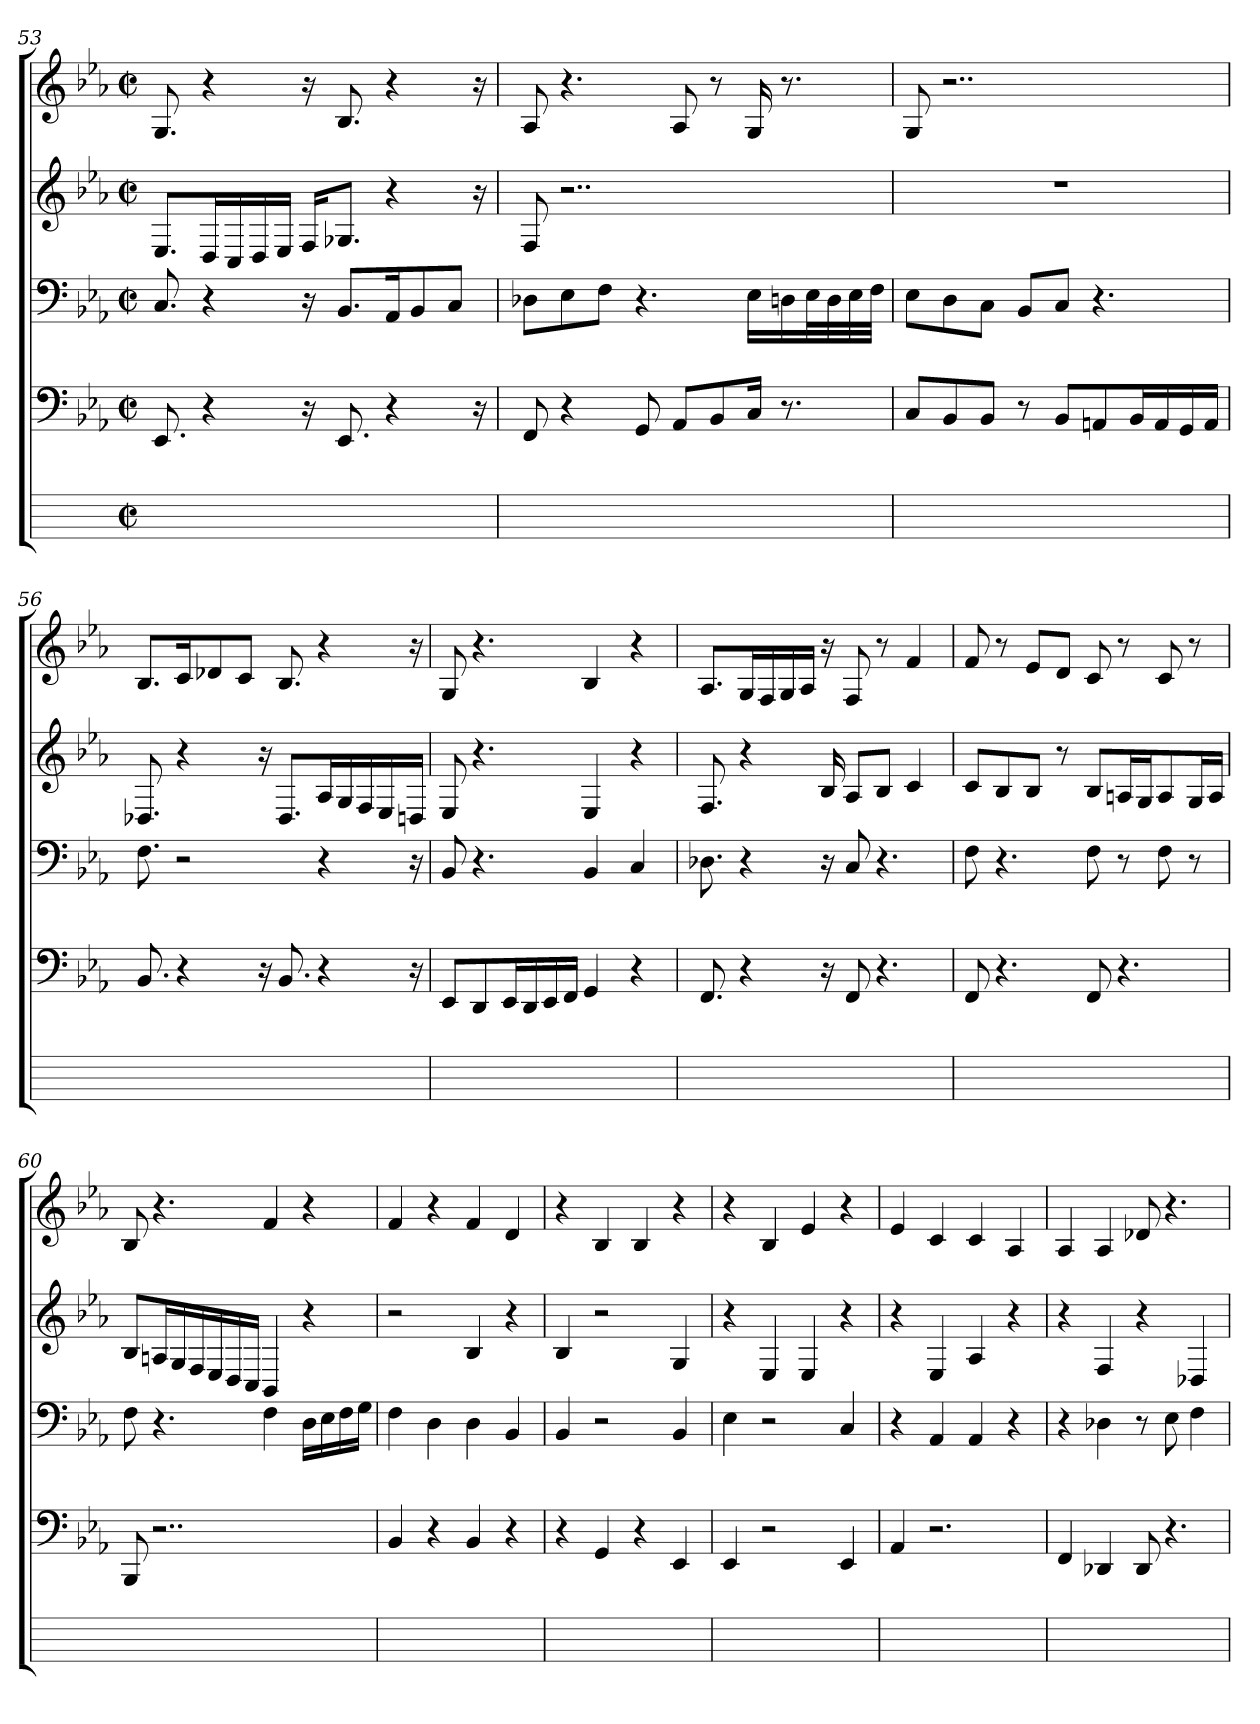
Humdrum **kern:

**kern	**kern	**kern	**kern	**kern
*part5	*part4	*part3	*part2	*part1
*staff5	*staff4	*staff3	*staff2	*staff1
*	*clefF4	*clefF4	*clefG2	*clefG2
*	*k[b-e-a-]	*k[b-e-a-]	*k[b-e-a-]	*k[b-e-a-]
*	*E-:	*E-:	*E-:	*E-:
*M2/2	*M2/2	*M2/2	*M2/2	*M2/2
*met(c|)	*met(c|)	*met(c|)	*met(c|)	*met(c|)
=53	=53	=53	=53	=53
1ryy	8.EE-	8.C	8.E-L	8.G
.	4r	4r	16DiL	4r
.	.	.	16Ci	.
.	.	.	16Di	.
.	.	.	16E-jJJ	.
.	16r	16r	16FiKL	16r
.	8.EE-	8.BB-L	8.G-XZJ	8.B-
.	4r	16AA-ik	4r	4r
.	.	8BB-i	.	.
.	.	8CJ	.	.
.	16r	.	16r	16r
=54	=54	=54	=54	=54
1ryy	8FF	8D-XZL	8F	8A-
.	4r	8E-	2..r	4.r
.	.	8FJ	.	.
.	8GG	4.r	.	.
.	8AA-L	.	.	8A-j
.	8BB-	.	.	8r
.	16CJk	16E-LL	.	16G
.	8.r	16Dni	.	8.r
.	.	32E-iL	.	.
.	.	32Di	.	.
.	.	32E-i	.	.
.	.	32FiJJJ	.	.
=55	=55	=55	=55	=55
1ryy	8CjL	8E-jL	1r	8G
.	8BB-	8D	.	2..r
.	8BB-J	8CJ	.	.
.	8r	8BB-L	.	.
.	8BB-jL	8CJ	.	.
.	8AAni	4.r	.	.
.	16BB-jL	.	.	.
.	16AAi	.	.	.
.	16GGi	.	.	.
.	16AAiJJ	.	.	.
=56	=56	=56	=56	=56
1ryy	8.BB-	8.FV	8.D-X	8.B-L
.	4r	2r	4r	16cik
.	.	.	.	8d-Xi
.	.	.	.	8ciJ
.	16r	.	16r	.
.	8.BB-j	.	8.D-jL	8.B-j
.	4r	4r	16A-iL	4r
.	.	.	16Gi	.
.	.	.	16Fi	.
.	.	.	16E-i	.
.	16r	16r	16DniJJ	16r
=57	=57	=57	=57	=57
1ryy	8EE-L	8BB-	8E-	8G
.	8DDi	4.r	4.r	4.r
.	16EE-iL	.	.	.
.	16DDi	.	.	.
.	16EE-i	.	.	.
.	16FFiJJ	.	.	.
.	4GG	4BB-j	4E-	4B-
.	4r	4C	4r	4r
=58	=58	=58	=58	=58
1ryy	8.FF	8.D-X	8.F	8.A-L
.	4r	4r	4r	16GiL
.	.	.	.	16Fi
.	.	.	.	16Gi
.	.	.	.	16A-jJJ
.	16r	16r	16B-i	16r
.	8FFj	8C	8A-L	8F
.	4.r	4.r	8B-J	8r
.	.	.	4c	4f
=59	=59	=59	=59	=59
1ryy	8FFj	8F	8cjL	8fj
.	4.r	4.r	8B-	8r
.	.	.	8B-J	8e-L
.	.	.	8r	8dJ
.	8FFj	8Fj	8B-jL	8c
.	4.r	8r	16AnVL	8r
.	.	.	16GiJ	.
.	.	8Fj	8A	8c
.	.	8r	16GiL	8r
.	.	.	16AiJJ	.
=60	=60	=60	=60	=60
1ryy	8BBB-V	8F	8B-L	8B-
.	2..r	4.r	16AniL	4.r
.	.	.	16Gi	.
.	.	.	16Fi	.
.	.	.	16E-i	.
.	.	.	16Di	.
.	.	.	16CiJJ	.
.	.	4F	4BB-	4f
.	.	16DiLL	4r	4r
.	.	16E-i	.	.
.	.	16Fi	.	.
.	.	16GiJJ	.	.
=61	=61	=61	=61	=61
1ryy	4BB-	4Fj	2r	4f
.	4r	4D	.	4r
.	4BB-	4Dj	4B-	4fj
.	4r	4BB-	4r	4d
=62	=62	=62	=62	=62
1ryy	4r	4BB-	4B-	4r
.	4GG	2r	2r	4B-
.	4r	.	.	4B-
.	4EE-	4BB-	4G	4r
=63	=63	=63	=63	=63
1ryy	4EE-	4E-	4r	4r
.	2r	2r	4E-	4B-
.	.	.	4E-	4e-
.	4EE-	4C	4r	4r
=64	=64	=64	=64	=64
1ryy	4AA-	4r	4r	4e-j
.	2.r	4AA-	4E-	4c
.	.	4AA-	4A-	4cj
.	.	4r	4r	4A-
=65	=65	=65	=65	=65
1ryy	4FFj	4r	4r	4A-
.	4DD-X	4D-X	4F	4A-j
.	8DD-	8r	4r	8d-X
.	4.r	8E-	.	4.r
.	.	4F	4D-	.
=	=	=	=	=
*-	*-	*-	*-	*-
